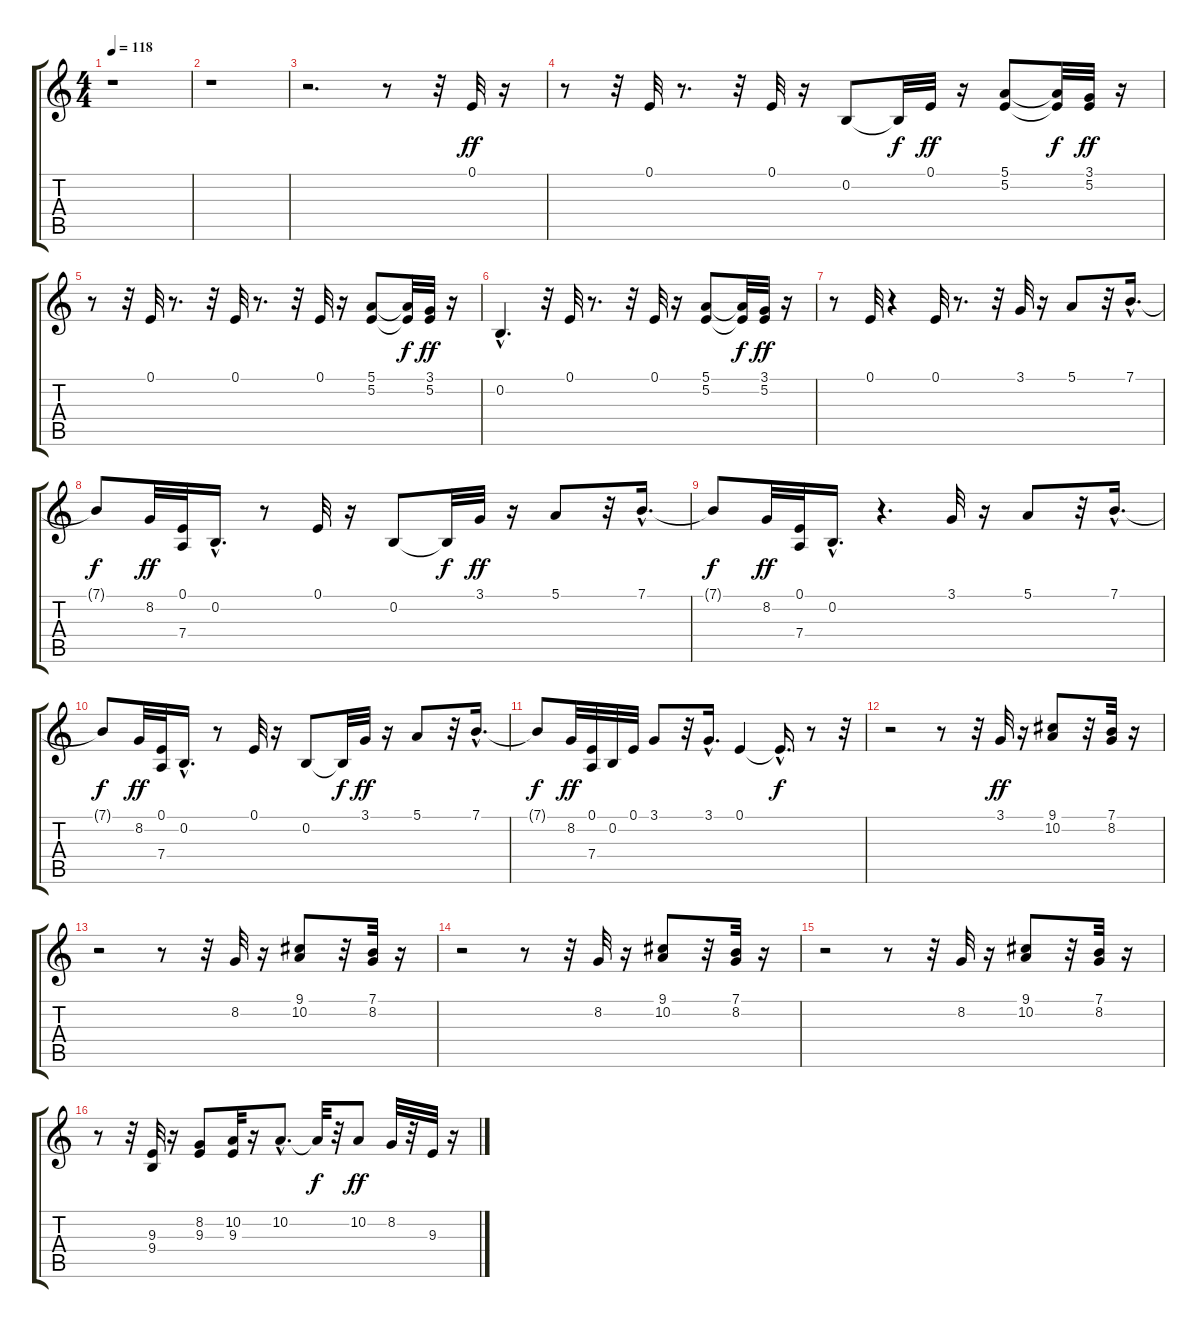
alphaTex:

\track "" {instrument harmonica}
\staff {score tabs}
\tuning (E4 B3 G3 D3 A2 E2) {hide}
\ts (4 4)
\tempo 118
\clef g2
\ks c
r.1{dy ff instrument harmonica} |
r.1 |
r.2{d} r.8 r.32 0.1.32{volume 12} r.16 |
r.8 r.32 0.1.32 r.8{d} r.32 0.1.32 r.16 0.2.8{volume 15} 0.2{t}.32{dy f} 0.1.32{dy ff volume 14} r.16 (5.1 5.2).8 (5.1{t} 5.2{t}).32{dy f} (3.1 5.2).32{dy ff} r.16 |
r.8 r.32 0.1.32 r.8{d} r.32 0.1.32 r.8{d} r.32 0.1.32 r.16 (5.1 5.2).8 (5.1{t} 5.2{t}).32{dy f} (3.1 5.2).32{dy ff} r.16 |
0.2{hac}.4{d volume 15} r.32 0.1.32{volume 14} r.8{d} r.32 0.1.32 r.16 (5.1 5.2).8 (5.1{t} 5.2{t}).32{dy f} (3.1 5.2).32{dy ff} r.16 |
r.8 0.1.32 r.4 0.1.32 r.8{d} r.32 3.1.32 r.16 5.1.8 r.32 7.1{hac}.16{d} |
7.1{t}.8{dy f} 8.2.32{dy ff} (0.1 7.4).32 0.2{hac}.16{d} r.8 0.1.32 r.16 0.2.8{volume 15} 0.2{t}.32{dy f} 3.1.32{dy ff volume 14} r.16 5.1.8 r.32 7.1{hac}.16{d} |
7.1{t}.8{dy f} 8.2.32{dy ff} (0.1 7.4).32 0.2{hac}.16{d} r.4{d} 3.1.32 r.16 5.1.8 r.32 7.1{hac}.16{d} |
7.1{t}.8{dy f} 8.2.32{dy ff} (0.1 7.4).32 0.2{hac}.16{d} r.8 0.1.32 r.16 0.2.8{volume 15} 0.2{t}.32{dy f} 3.1.32{dy ff volume 14} r.16 5.1.8 r.32 7.1{hac}.16{d} |
7.1{t}.8{dy f} 8.2.32{dy ff} (0.1 7.4).32 0.2.32 0.1.32 3.1.8 r.32 3.1{hac}.16{d} 0.1.4 0.1{hac t}.16{d dy f} r.8 r.32 |
r.2 r.8 r.32 3.1.32{dy ff volume 11} r.16 (9.1 10.2).8 r.32 (7.1 8.2).32 r.16 |
r.2 r.8 r.32 8.2.32 r.16 (9.1 10.2).8 r.32 (7.1 8.2).32 r.16 |
r.2 r.8 r.32 8.2.32 r.16 (9.1 10.2).8 r.32 (7.1 8.2).32 r.16 |
r.2 r.8 r.32 8.2.32 r.16 (9.1 10.2).8 r.32 (7.1 8.2).32 r.16 |
r.8 r.32 (9.3 9.4).32{volume 14} r.16 (8.2 9.3).8 (10.2 9.3).32 r.16 10.2{hac}.8{d} 10.2{t}.32{dy f} r.32 10.2.8{dy ff} 8.2.32 r.32 9.3.32 r.16
